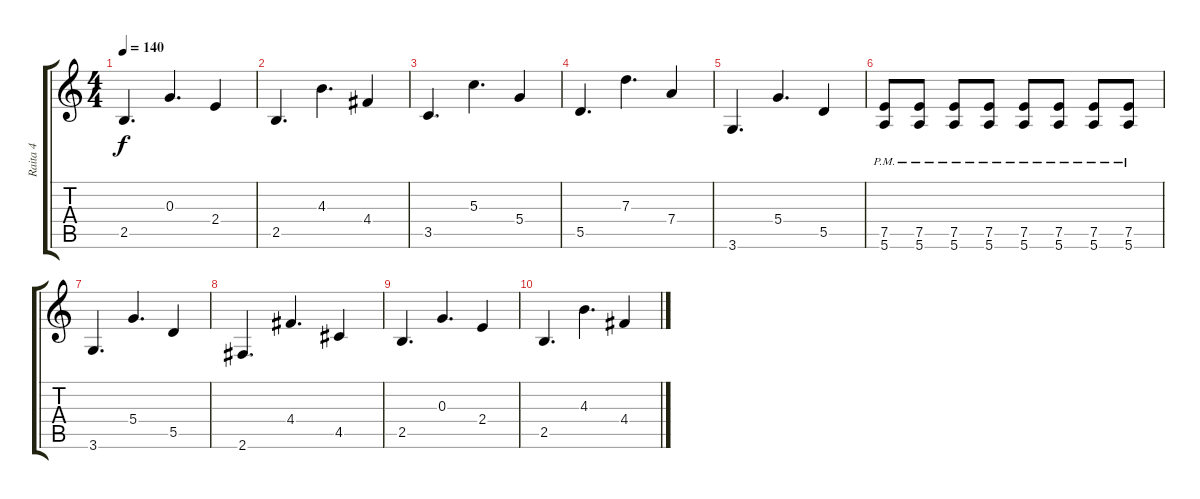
\track ("Raita 4" "Raita 4") {instrument overdrivenguitar}
\staff {score tabs}
\tuning (E4 B3 G3 D3 A2 E2) {hide}
\ts (4 4)
\tempo 140
\clef g2
\ks c
2.5.4{d dy f} 0.3.4{d} 2.4.4 |
2.5.4{d} 4.3.4{d} 4.4.4 |
3.5.4{d} 5.3.4{d} 5.4.4 |
5.5.4{d} 7.3.4{d} 7.4.4 |
3.6.4{d} 5.4.4{d} 5.5.4 |
(7.5{pm} 5.6{pm}).8 (7.5{pm} 5.6{pm}).8 (7.5{pm} 5.6{pm}).8 (7.5{pm} 5.6{pm}).8 (7.5{pm} 5.6{pm}).8 (7.5{pm} 5.6{pm}).8 (7.5{pm} 5.6{pm}).8 (7.5{pm} 5.6{pm}).8 |
3.6.4{d} 5.4.4{d} 5.5.4 |
2.6.4{d} 4.4.4{d} 4.5.4 |
2.5.4{d} 0.3.4{d} 2.4.4 |
2.5.4{d} 4.3.4{d} 4.4.4
